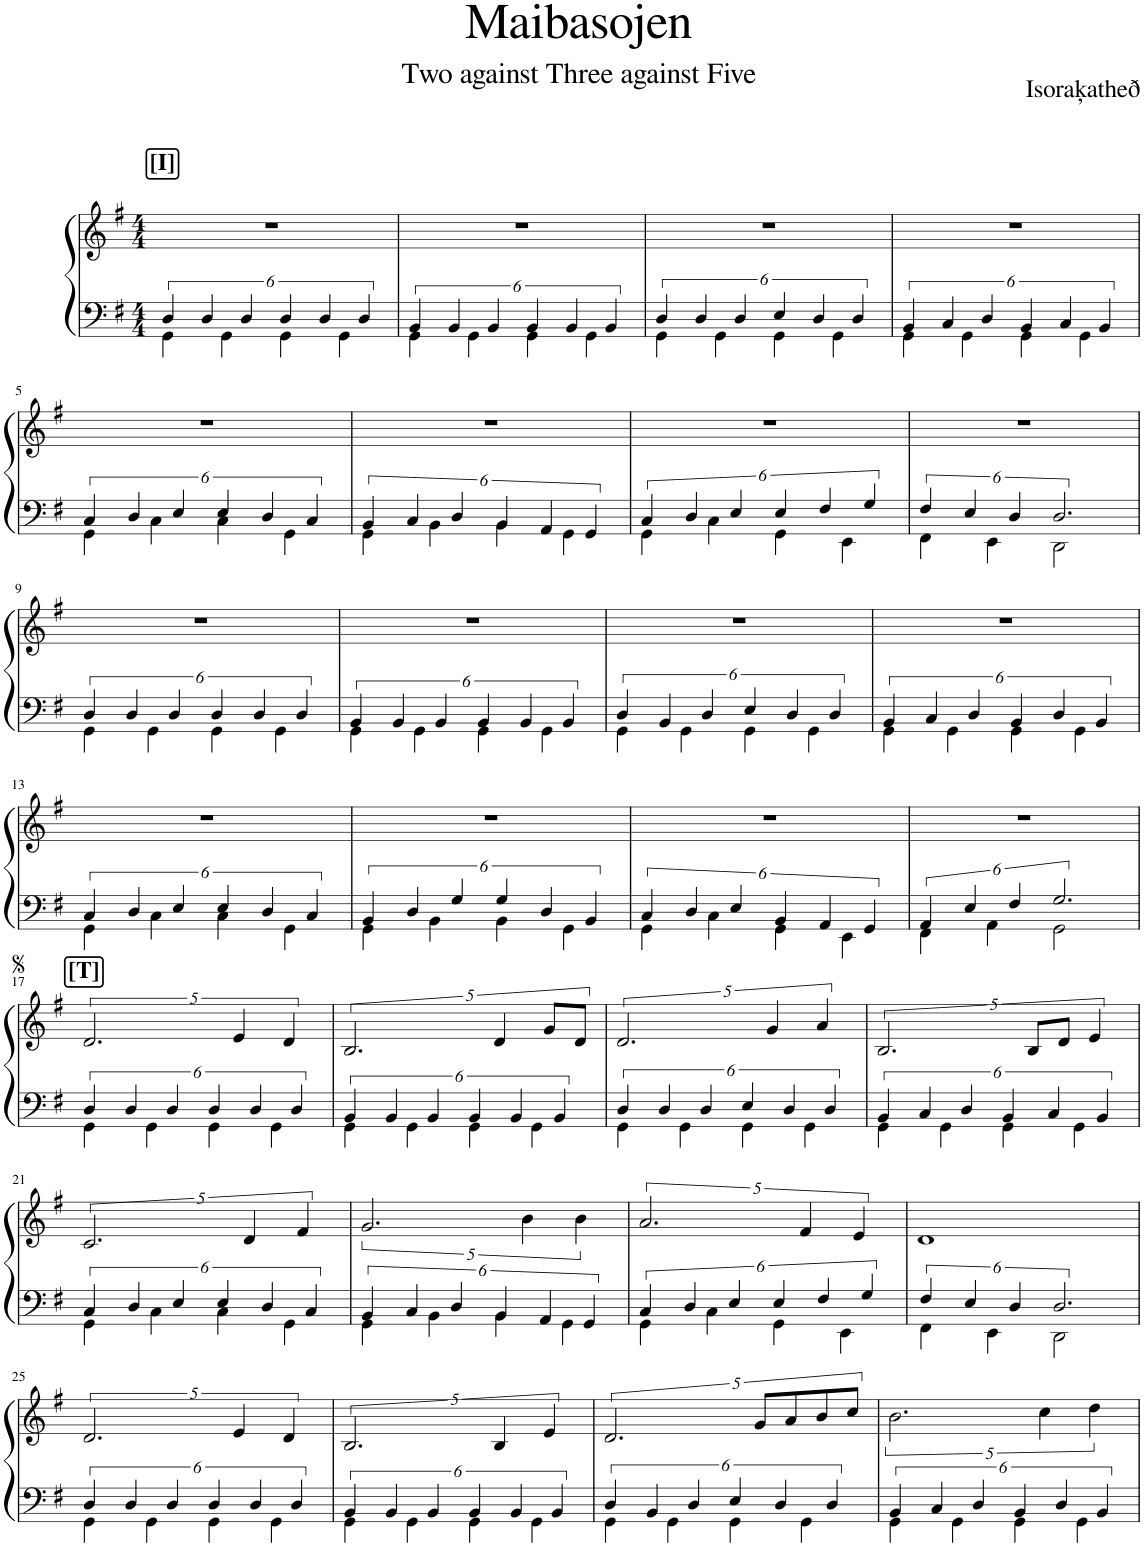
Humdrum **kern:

**kern	**kern
*part1	*part1
*staff2	*staff1
*I"Piano	*
*I'Pno	*
*clefF4	*clefG2
*k[f#]	*k[f#]
*M4/4	*M4/4
=1	=1
*^	*
!	!	!LO:TX:a:B:t=[I]
6D/	4GG\	1r
6D/	.	.
.	4GG\	.
6D/	.	.
6D/	4GG\	.
6D/	.	.
.	4GG\	.
6D/	.	.
=2	=2	=2
6BB/	4GG\	1r
6BB/	.	.
.	4GG\	.
6BB/	.	.
6BB/	4GG\	.
6BB/	.	.
.	4GG\	.
6BB/	.	.
=3	=3	=3
6D/	4GG\	1r
6D/	.	.
.	4GG\	.
6D/	.	.
6E/	4GG\	.
6D/	.	.
.	4GG\	.
6D/	.	.
=4	=4	=4
6BB/	4GG\	1r
6C/	.	.
.	4GG\	.
6D/	.	.
6BB/	4GG\	.
6C/	.	.
.	4GG\	.
6BB/	.	.
!!LO:LB:g=z
=5	=5	=5
6C/	4GG\	1r
6D/	.	.
.	4C\	.
6E/	.	.
6E/	4C\	.
6D/	.	.
.	4GG\	.
6C/	.	.
=6	=6	=6
6BB/	4GG\	1r
6C/	.	.
.	4BB\	.
6D/	.	.
6BB/	4BB\	.
6AA/	.	.
.	4GG\	.
6GG/	.	.
=7	=7	=7
6C/	4GG\	1r
6D/	.	.
.	4C\	.
6E/	.	.
6E/	4GG\	.
6F#/	.	.
.	4EE\	.
6G/	.	.
=8	=8	=8
6F#/	4FF#\	1r
6E/	.	.
.	4EE\	.
6D/	.	.
3.D/	2DD\	.
!!LO:LB:g=z
=9	=9	=9
6D/	4GG\	1r
6D/	.	.
.	4GG\	.
6D/	.	.
6D/	4GG\	.
6D/	.	.
.	4GG\	.
6D/	.	.
=10	=10	=10
6BB/	4GG\	1r
6BB/	.	.
.	4GG\	.
6BB/	.	.
6BB/	4GG\	.
6BB/	.	.
.	4GG\	.
6BB/	.	.
=11	=11	=11
6D/	4GG\	1r
6BB/	.	.
.	4GG\	.
6D/	.	.
6E/	4GG\	.
6D/	.	.
.	4GG\	.
6D/	.	.
=12	=12	=12
6BB/	4GG\	1r
6C/	.	.
.	4GG\	.
6D/	.	.
6BB/	4GG\	.
6D/	.	.
.	4GG\	.
6BB/	.	.
!!LO:LB:g=z
=13	=13	=13
6C/	4GG\	1r
6D/	.	.
.	4C\	.
6E/	.	.
6E/	4C\	.
6D/	.	.
.	4GG\	.
6C/	.	.
=14	=14	=14
6BB/	4GG\	1r
6D/	.	.
.	4BB\	.
6G/	.	.
6G/	4BB\	.
6D/	.	.
.	4GG\	.
6BB/	.	.
=15	=15	=15
6C/	4GG\	1r
6D/	.	.
.	4C\	.
6E/	.	.
6BB/	4GG\	.
6AA/	.	.
.	4EE\	.
6GG/	.	.
=16	=16	=16
6AA/	4FF#\	1r
6E/	.	.
.	4AA\	.
6F#/	.	.
3.G/	2GG\	.
!!LO:LB:g=z
=17	=17	=17
!	!	!LO:TX:a:B:t=[T]
6D/	4GG\	5%2.d/
6D/	.	.
.	4GG\	.
6D/	.	.
6D/	4GG\	.
.	.	5e/
6D/	.	.
.	4GG\	.
.	.	5d/
6D/	.	.
=18	=18	=18
6BB/	4GG\	5%2.B/
6BB/	.	.
.	4GG\	.
6BB/	.	.
6BB/	4GG\	.
.	.	5d/
6BB/	.	.
.	4GG\	.
.	.	10g/L
6BB/	.	.
.	.	10d/J
=19	=19	=19
6D/	4GG\	5%2.d/
6D/	.	.
.	4GG\	.
6D/	.	.
6E/	4GG\	.
.	.	5g/
6D/	.	.
.	4GG\	.
.	.	5a/
6D/	.	.
=20	=20	=20
6BB/	4GG\	5%2.B/
6C/	.	.
.	4GG\	.
6D/	.	.
6BB/	4GG\	.
.	.	10B/L
6C/	.	.
.	.	10d/J
.	4GG\	.
.	.	5e/
6BB/	.	.
!!LO:LB:g=z
=21	=21	=21
6C/	4GG\	5%2.c/
6D/	.	.
.	4C\	.
6E/	.	.
6E/	4C\	.
.	.	5d/
6D/	.	.
.	4GG\	.
.	.	5f#/
6C/	.	.
=22	=22	=22
6BB/	4GG\	5%2.g/
6C/	.	.
.	4BB\	.
6D/	.	.
6BB/	4BB\	.
.	.	5b\
6AA/	.	.
.	4GG\	.
.	.	5b\
6GG/	.	.
=23	=23	=23
6C/	4GG\	5%2.a/
6D/	.	.
.	4C\	.
6E/	.	.
6E/	4GG\	.
.	.	5f#/
6F#/	.	.
.	4EE\	.
.	.	5e/
6G/	.	.
=24	=24	=24
6F#/	4FF#\	1d
6E/	.	.
.	4EE\	.
6D/	.	.
3.D/	2DD\	.
!!LO:LB:g=z
=25	=25	=25
6D/	4GG\	5%2.d/
6D/	.	.
.	4GG\	.
6D/	.	.
6D/	4GG\	.
.	.	5e/
6D/	.	.
.	4GG\	.
.	.	5d/
6D/	.	.
=26	=26	=26
6BB/	4GG\	5%2.B/
6BB/	.	.
.	4GG\	.
6BB/	.	.
6BB/	4GG\	.
.	.	5B/
6BB/	.	.
.	4GG\	.
.	.	5e/
6BB/	.	.
=27	=27	=27
6D/	4GG\	5%2.d/
6BB/	.	.
.	4GG\	.
6D/	.	.
6E/	4GG\	.
.	.	10g/L
6D/	.	.
.	.	10a/
.	4GG\	.
.	.	10b/
6D/	.	.
.	.	10cc/J
=28	=28	=28
6BB/	4GG\	5%2.b\
6C/	.	.
.	4GG\	.
6D/	.	.
6BB/	4GG\	.
.	.	5cc\
6D/	.	.
.	4GG\	.
.	.	5dd\
6BB/	.	.
*v	*v	*
=	=
*-	*-
